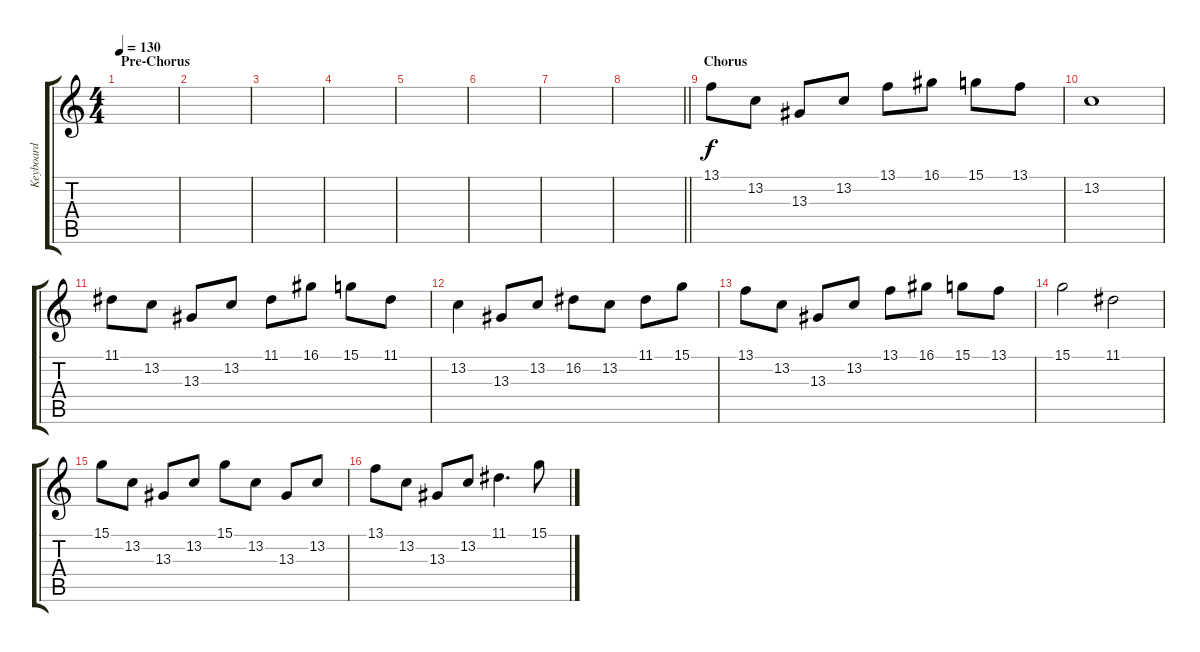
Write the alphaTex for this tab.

\track ("Keyboard" "Keyboard") {instrument stringensemble1}
\staff {score tabs}
\tuning (E4 B3 G3 D3 A2 E2) {hide}
\ts (4 4)
\section ("" "Pre-Chorus")
\tempo 130
\clef g2
\ks c
|
|
|
|
|
|
|
\barLineRight lightlight
|
\section ("" "Chorus")
13.1.8{dy f} 13.2.8 13.3.8 13.2.8 13.1.8 16.1.8 15.1.8 13.1.8 |
13.2.1 |
11.1.8 13.2.8 13.3.8 13.2.8 11.1.8 16.1.8 15.1.8 11.1.8 |
13.2.4 13.3.8 13.2.8 16.2.8 13.2.8 11.1.8 15.1.8 |
13.1.8 13.2.8 13.3.8 13.2.8 13.1.8 16.1.8 15.1.8 13.1.8 |
15.1.2 11.1.2 |
15.1.8 13.2.8 13.3.8 13.2.8 15.1.8 13.2.8 13.3.8 13.2.8 |
13.1.8 13.2.8 13.3.8 13.2.8 11.1.4{d} 15.1.8
